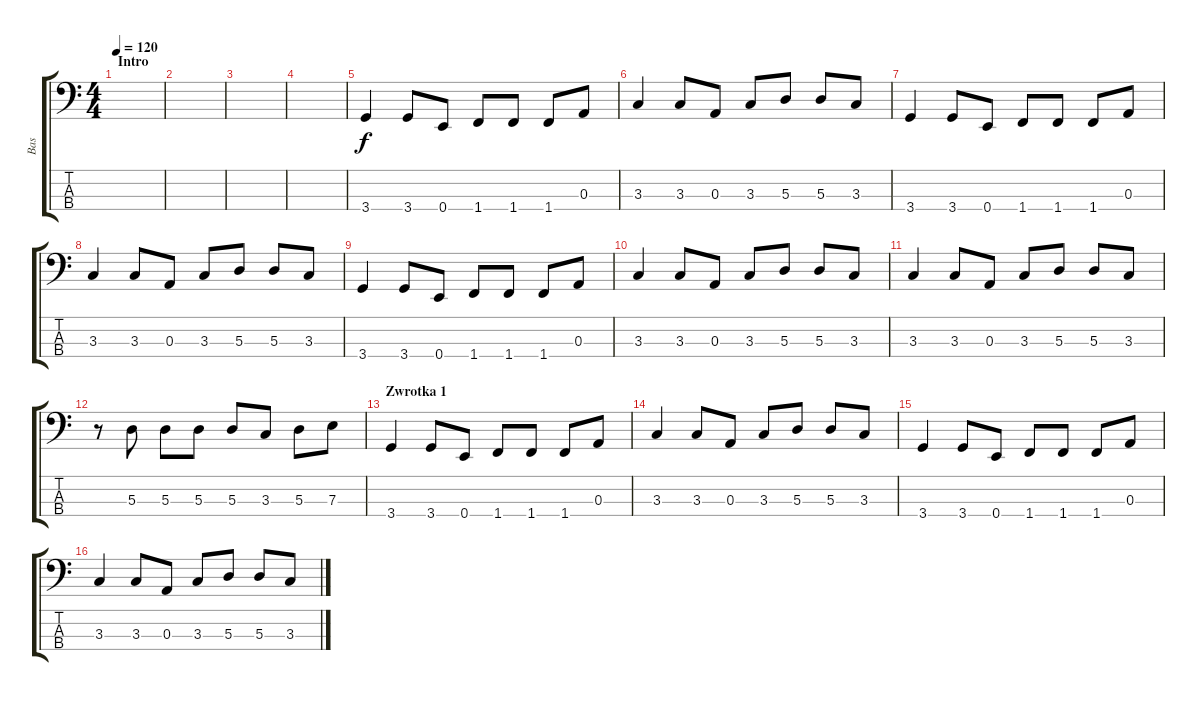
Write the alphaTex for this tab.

\track ("Bas" "Bas") {instrument electricbassfinger}
\staff {score tabs}
\tuning (G2 D2 A1 E1) {hide}
\ts (4 4)
\section ("" "Intro")
\tempo 120
\clef f4
\ks c
|
|
|
|
3.4.4 3.4.8 0.4.8 1.4.8 1.4.8 1.4.8 0.3.8 |
3.3.4 3.3.8 0.3.8 3.3.8 5.3.8 5.3.8 3.3.8 |
3.4.4 3.4.8 0.4.8 1.4.8 1.4.8 1.4.8 0.3.8 |
3.3.4 3.3.8 0.3.8 3.3.8 5.3.8 5.3.8 3.3.8 |
3.4.4 3.4.8 0.4.8 1.4.8 1.4.8 1.4.8 0.3.8 |
3.3.4 3.3.8 0.3.8 3.3.8 5.3.8 5.3.8 3.3.8 |
3.3.4 3.3.8 0.3.8 3.3.8 5.3.8 5.3.8 3.3.8 |
r.8 5.3.8 5.3.8 5.3.8 5.3.8 3.3.8 5.3.8 7.3.8 |
\section ("" "Zwrotka 1")
3.4.4 3.4.8 0.4.8 1.4.8 1.4.8 1.4.8 0.3.8 |
3.3.4 3.3.8 0.3.8 3.3.8 5.3.8 5.3.8 3.3.8 |
3.4.4 3.4.8 0.4.8 1.4.8 1.4.8 1.4.8 0.3.8 |
3.3.4 3.3.8 0.3.8 3.3.8 5.3.8 5.3.8 3.3.8
